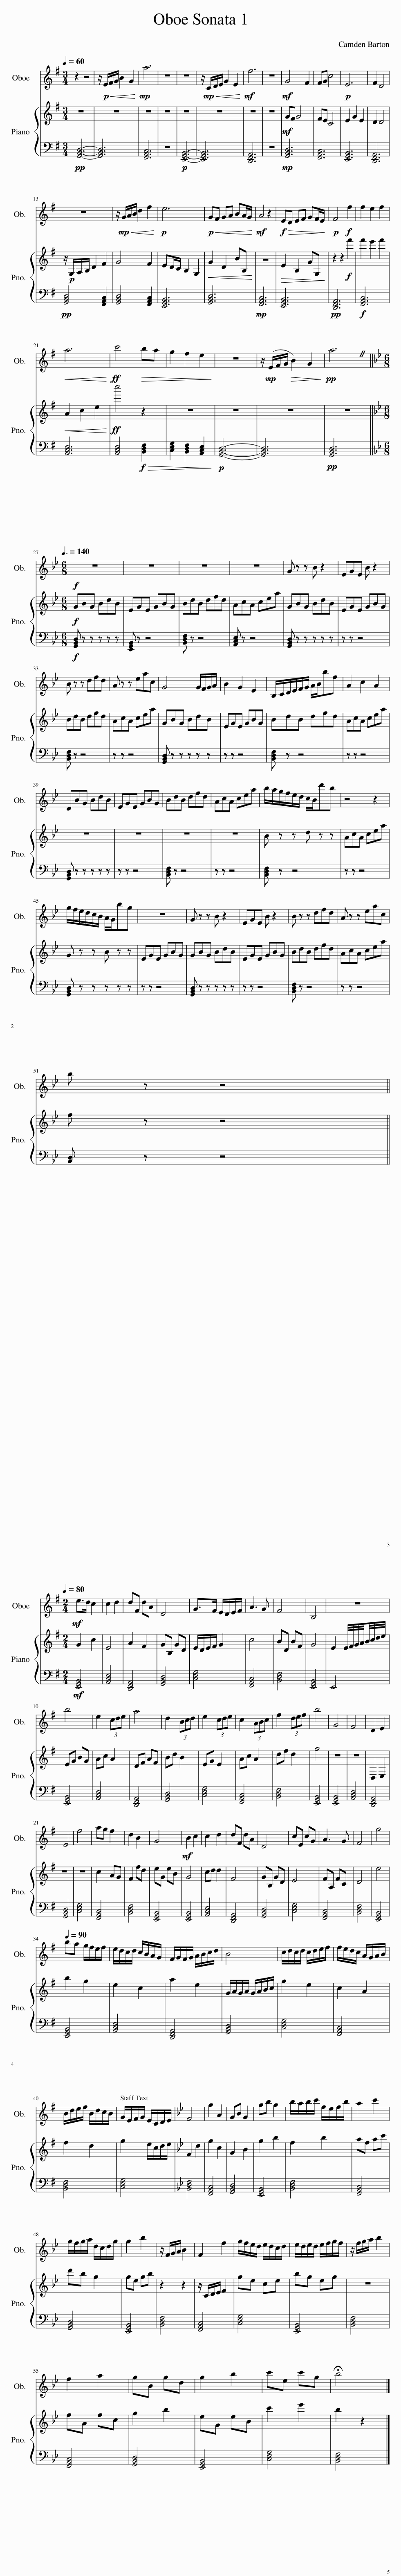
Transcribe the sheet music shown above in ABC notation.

X:1
%%score 1 { 2 | 3 }
L:1/8
Q:1/4=60
M:3/4
I:linebreak $
K:G
V:1 treble
V:2 treble
V:3 bass
V:1
 z2 z4 | z/!p!!<(! E/F/G/ B2 G2!<)! |!mp! a6 | z6 | z6 | %5
 z/!mp!!<(! C/D/E/ G2 E2!<)! |!mf! f6 | z6 |!mf! G4 F2 | FG c4 | %10
!p! E6 | F2 D4 |$ z6 | z/!mp!!<(! G/A/B/ d2 f2!<)! |!p! e6 | %15
!p!!<(! GF GA BA/G/!<)! |!mf! A4 z2 |!f!!>(! ED EF GF/E/!>)! |!p! F4!f! f2 | f2 e2 f2 |$ %20
!<(! a6!<)! |!ff! c'4!>(! ba | g2 f2 e2!>)! | z6 | z/!mp! (E/F/G/!>(! B2) G2!>)! | %25
!pp! a6 ||$[K:Bb][M:6/8][Q:3/8=140]!f! z6 | z6 | z6 | z6 | %30
 G z z B z2 | EGE B z2 |$ B z z dfd | A z z eac | G4 G/F/G/A/ | %35
 B2 G2 E2 | B,/C/D/E/F/G/ A/B/bf | A2 c2 A2 |$ DBG BdB | EGE GBG | %40
 BdB dfd | AcA cea | b/a/g/f/e/d/ c/B/d'b | z4 z2 |$ g/f/e/d/c/B/ A/G/bg | %45
 z6 | G z z B z2 | EGE B z2 | B z z dfd | A z z eac |$ %50
 b z z4 ||$[K:G][M:2/4][Q:1/4=80]!mf! e>d c2 | c2 d2 | dF dA | D4 | %55
 G>F E/D/E/F/ | A3 G | F4 | B,4 | z4 |$ %60
 b4 | e2 (3cde | a4 | d2 (3Bcd | e2 (3cde | %65
 c2 (3ABc | f2 (3def | b4 | G4 | F4 | %70
 D2 E2 |$ E4 | f4 | ag f2 | d2 B2 | %75
 G4 |!mf! B2 c2 | c2 d2 | dF dA | D4 | %80
 cE cG | A3 G | F4 | g4 |$[Q:1/4=90] ba g/f/e/f/ | %85
 e/d/c/d/ c/B/A/G/ | F/G/F/G/ A/B/c/d/ | B4 | c/d/c/d/ c/d/e/f/ | f/e/d/c/ A/G/A/B/ |$ %90
 B/d/e/f/ B/d/c/B/ | G/E/F/G/ E/C/D/E/ |[K:Bb] F4 | g2 A2 | GB G2 | %95
 gb g2 | b/a/b/c'/ f/e/f/b/ | a2 c'2 |$ g/f/g/a/ d/c/d/g/ | g2 b2 | %100
 z/ F/G/A/ B2 | F2 f2 | g/f/e/d/ e/d/c/d/ | e/d/e/d/ e/f/g/f/ | z/ f/g/a/ b2 |$ %105
 f2 a2 | gB gd | g2 b2 | c'e c'g | !fermata!b4 |] %110
V:2
 z6 | z6 | z6 | z6 | z6 | %5
 z6 | z6 | z6 |!mf! GF G4 | FE C4 | %10
 E2 G2 E2 | D2 D4 |$ z/!p! G,/A,/B,/ D2 F2 | G4 F2 | ED/C/ B,2 G,2 | %15
!<(! G2 D2 BB,!<)! | z6 |!>(! E2 B,2 GG,!>)! | z2 z2!f! f'2 | f'2 e'2 f'2 |$ %20
!<(! A2 c2 e2!<)! |!ff! c''4 z2 | z6 | z6 | z6 | %25
 z6 ||$[K:Bb][M:6/8]!f! GBG BdB | EGE GBG | BdB dfd | AcA cea | %30
 GBG BdB | EGE GBG |$ BdB dfd | AcA cea | GBG BdB | %35
 EGE GBG | BdB dfd | AcA cea |$ z6 | z6 | %40
 z6 | z6 | B z z d z z | AcA cea |$ G z z B z z | %45
 EGE GBG | GBG BdB | EGE GBG | BdB dfd | AcA cea |$ %50
 f z z4 ||$[K:G][M:2/4] G2 c2 | E4 | A2 F2 | GB, GD | %55
 E/D/E/F/ G2 | c4 | BD BF | G4 | E2 E/4F/4G/4A/4B/4c/4d/4e/4 |$ %60
 EG BG | Ac A2 | DF AF | Bd B2 | EG E2 | %65
 Ac A2 | df d2 | g4 | z4 | z4 | %70
 D,2 E,2 |$ z4 | z4 | c2 AG | F2 fd | %75
 eG eB | G4 | cd d2 | F4 | GB, GD | %80
 E4 | FA, FC | D4 | e4 |$ b2 g2 | %85
 e2 c2 | a2 e2 | G/A/G/A/ G/A/B/c/ | g2 e2 | c2 A2 |$ %90
 f2 d2 | g2 e/c/d/e/ |[K:Bb] F2 d2 | g2 c2 | G2 B2 | %95
 g2 b2 | f2 b2 | af ac' |$ d'b g2 | ge gb | %100
 z2 z2 | z/ C/D/E/ F2 | ge ce | bg eg | z4 |$ %105
 fA fc | g2 b2 | eG eB | c'2 e'2 | b2 z2 |] %110
V:3
!pp! [G,,B,,D,]6- | [G,,B,,D,]6 | [F,,A,,C,]6 | z6 |!p! [E,,G,,B,,]6- | %5
 [E,,G,,B,,]6 | [D,,F,,A,,]6 | z6 |!mp! [G,,B,,D,]6 | [F,,A,,C,]6 | %10
 [E,,G,,B,,]6 | [D,,F,,A,,]6 |$!pp! [G,,B,,D,]4 [F,,A,,C,]2 | [G,,B,,D,]4 [F,,A,,C,]2 | [E,,G,,B,,]6 | %15
 [G,,B,,D,]6 |!mp! [F,,A,,C,]6 | [E,,G,,B,,]6 |!pp! [D,,F,,A,,]6 |!f! [F,,A,,C,]6 |$ %20
 [A,,C,E,]6 | [A,,C,E,]4!f!!>(! [B,,D,F,]2 | [C,E,G,]2 [B,,D,F,]2 [A,,C,E,]2!>)! |!p! [G,,B,,D,]6- | [G,,B,,D,]6 | %25
!pp! [G,,B,,D,]6 ||$[K:Bb][M:6/8]!f! [G,,B,,D,] z z z z z | [E,,G,,B,,] z z4 | [B,,D,F,] z z4 | [A,,C,E,] z z4 | %30
 [G,,B,,D,] z z z z z | z z z4 |$ [B,,D,F,] z z4 | z z z4 | [G,,B,,D,] z z z z z | %35
 z z z4 | [B,,D,F,] z z4 | z z z4 |$ [G,,B,,D,] z z z z z | z z z4 | %40
 [B,,D,F,] z z4 | z z z4 | [B,,D,F,] z z4 | z z z4 |$ [G,,B,,D,] z z z z z | %45
 z z z4 | [G,,B,,D,] z z z z z | z z z4 | [B,,D,F,] z z4 | z z z4 |$ %50
 [B,,D,] z z4 ||$[K:G][M:2/4]!mf! [E,,G,,B,,]4 | [A,,C,E,]4 | [D,,F,,A,,]4 | [G,,B,,D,]4 | %55
 [C,E,G,]4 | [F,,A,,C,]4 | [B,,D,F,]4 | [E,,G,,B,,]4 | E,,4 |$ %60
 [E,,G,,B,,]4 | [A,,C,E,]4 | [D,,F,,A,,]4 | [G,,B,,D,]4 | [C,E,G,]4 | %65
 [F,,A,,C,]4 | [B,,D,F,]4 | [E,,G,,B,,]4 | [E,,G,,B,,]4 | [A,,C,E,]4 | %70
 [D,,F,,A,,]4 |$ [G,,B,,D,]4 | [C,E,G,]4 | [F,,A,,C,]4 | [B,,D,F,]4 | %75
 [E,,G,,B,,]4 | [E,,G,,B,,]4 | [A,,C,E,]4 | [D,,F,,A,,]4 | [G,,B,,D,]4 | %80
 [C,E,G,]4 | [F,,A,,C,]4 | [B,,D,F,]4 | [E,,G,,B,,]4 |$ [E,,G,,B,,]4 | %85
 [A,,C,E,]4 | [D,,F,,A,,]4 | [G,,B,,D,]4 | [C,E,G,]4 | [F,,A,,C,]4 |$ %90
 [B,,D,F,]4 | [C,E,G,]4 |[K:Bb] [B,,D,F,]4 | [F,,A,,C,]4 | [G,,B,,D,]4 | %95
 [E,,G,,B,,]4 | [B,,D,F,]4 | [F,,A,,C,]4 |$ [G,,B,,D,]4 | [E,,G,,B,,]4 | %100
 [B,,D,F,]4 | [F,,A,,C,]4 | [C,E,G,]4 | [E,,G,,B,,]4 | [B,,D,F,]4 |$ %105
 [F,,A,,C,]4 | [G,,B,,D,]4 | [E,,G,,B,,]4 | [C,E,G,]4 | [B,,D,F,]4 |] %110
